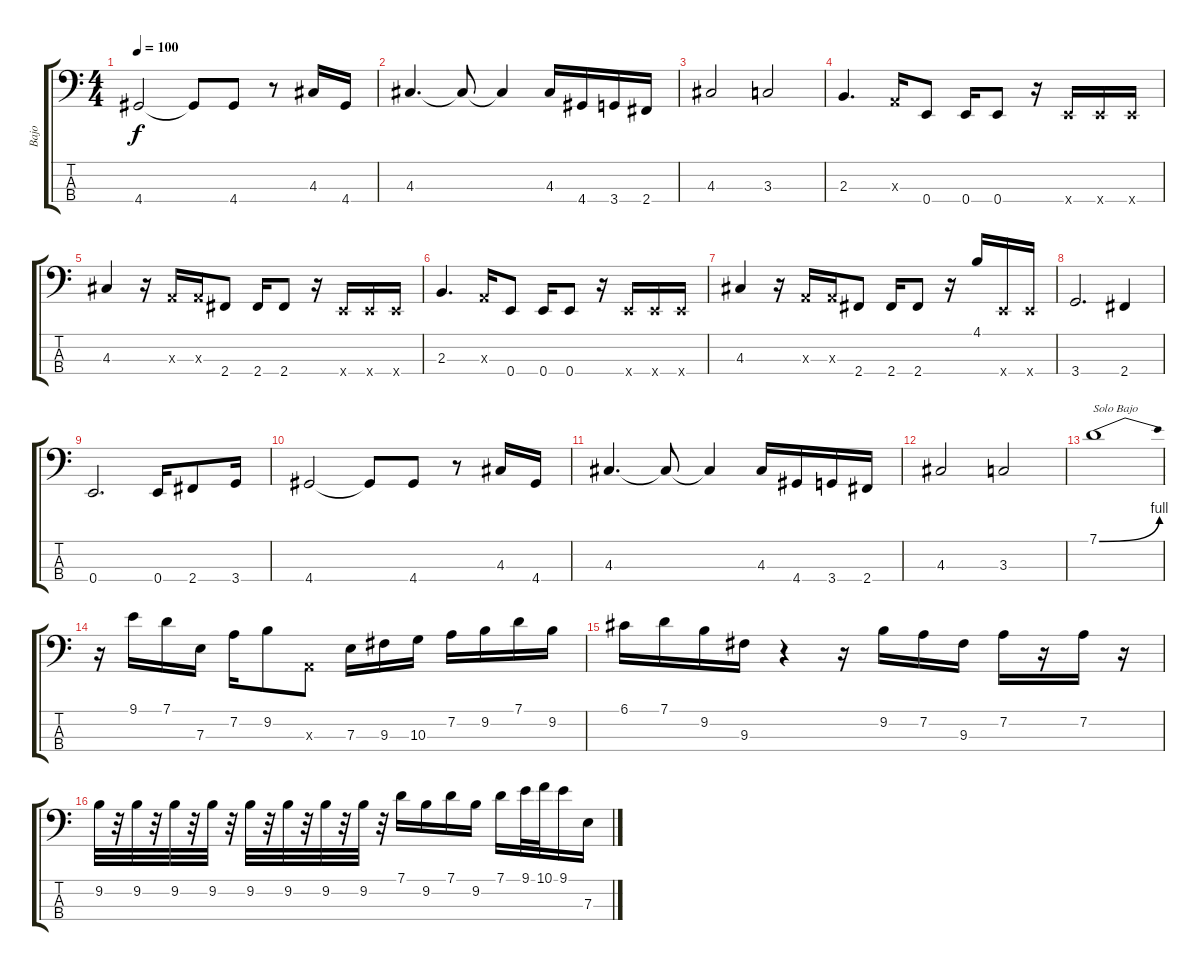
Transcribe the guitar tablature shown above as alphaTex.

\track ("Bajo" "Bajo") {instrument slapbass1}
\staff {score tabs}
\tuning (G2 D2 A1 E1) {hide}
\ts (4 4)
\tempo 100
\clef f4
\ks c
4.4.2{dy f} 4.4{t}.8 4.4.8 r.8 4.3.16 4.4.16 |
4.3.4{d} 4.3{t}.8 4.3{t}.4 4.3.16 4.4.16 3.4.16 2.4.16 |
4.3.2 3.3.2 |
2.3.4{d instrument slapbass1} 0.3{x}.16 0.4.8 0.4.16 0.4.8 r.16 0.4{x}.16 0.4{x}.16 0.4{x}.16 |
4.3.4 r.16 0.3{x}.16 0.3{x}.16 2.4.8 2.4.16 2.4.8 r.16 0.4{x}.16 0.4{x}.16 0.4{x}.16 |
2.3.4{d} 0.3{x}.16 0.4.8 0.4.16 0.4.8 r.16 0.4{x}.16 0.4{x}.16 0.4{x}.16 |
4.3.4 r.16 0.3{x}.16 0.3{x}.16 2.4.8 2.4.16 2.4.8 r.16 4.1.16 0.4{x}.16 0.4{x}.16 |
3.4.2{d instrument electricbassfinger} 2.4.4 |
0.4.2{d} 0.4.16 2.4.8 3.4.16 |
4.4.2 4.4{t}.8 4.4.8 r.8 4.3.16 4.4.16 |
4.3.4{d} 4.3{t}.8 4.3{t}.4 4.3.16 4.4.16 3.4.16 2.4.16 |
4.3.2 3.3.2 |
7.1{be (bend 0 0 60 4)}.1{txt "Solo Bajo" volume 16 instrument slapbass1} |
r.16 9.1.16 7.1.16 7.3.16 7.2.16 9.2.8 0.3{x}.8 7.3.16 9.3.16 10.3.16 7.2.16 9.2.16 7.1.16 9.2.16 |
6.1.16 7.1.16 9.2.16 9.3.16 r.4 r.16 9.2.16 7.2.16 9.3.16 7.2.16 r.16 7.2.16 r.16 |
9.2.32 r.32 9.2.32 r.32 9.2.32 r.32 9.2.32 r.32 9.2.32 r.32 9.2.32 r.32 9.2.32 r.32 9.2.32 r.32 7.1.16 9.2.16 7.1.16 9.2.16 7.1.16 9.1.32 10.1.32 9.1.16 7.3.16
